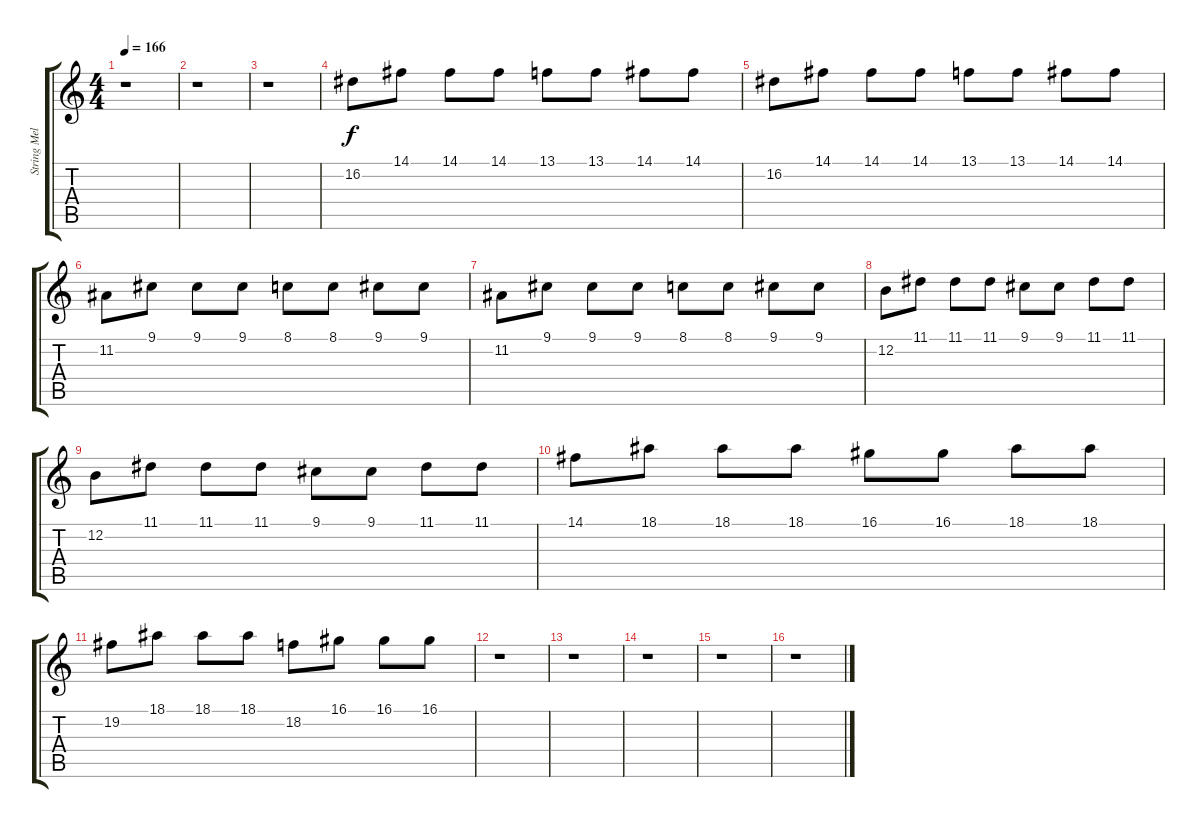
\track ("String Melody" "String Mel") {instrument stringensemble1}
\staff {score tabs}
\tuning (E4 B3 G3 D3 A2 E2) {hide}
\ts (4 4)
\tempo 166
\clef g2
\ks c
r.1{dy f} |
r.1 |
r.1 |
\section ("" "")
16.2.8{volume 10 instrument cello} 14.1.8 14.1.8 14.1.8 13.1.8 13.1.8 14.1.8 14.1.8 |
16.2.8 14.1.8 14.1.8 14.1.8 13.1.8 13.1.8 14.1.8 14.1.8 |
11.2.8 9.1.8 9.1.8 9.1.8 8.1.8 8.1.8 9.1.8 9.1.8 |
11.2.8 9.1.8 9.1.8 9.1.8 8.1.8 8.1.8 9.1.8 9.1.8 |
12.2.8 11.1.8 11.1.8 11.1.8 9.1.8 9.1.8 11.1.8 11.1.8 |
12.2.8 11.1.8 11.1.8 11.1.8 9.1.8 9.1.8 11.1.8 11.1.8 |
14.1.8 18.1.8 18.1.8 18.1.8 16.1.8 16.1.8 18.1.8 18.1.8 |
19.2.8 18.1.8 18.1.8 18.1.8 18.2.8 16.1.8 16.1.8 16.1.8 |
\section ("" "")
r.1 |
r.1 |
r.1 |
r.1 |
r.1
